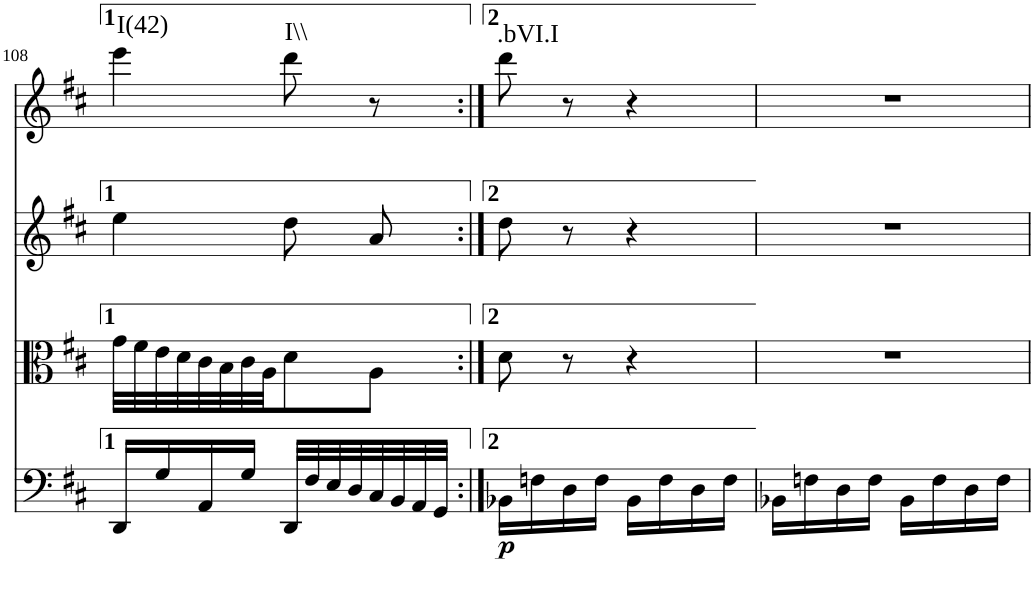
**kern	**dynam	**kern	**kern	**kern	**harte
*part4	*part4	*part3	*part2	*part1	*part1
*staff4	*staff4	*staff3	*staff2	*staff1	*
*I"Violoncello	*	*I"Viola	*I"Violin 2	*I"Violin 1	*
*I'Vc	*	*I'Vla	*I'Vln	*I'Vln	*
!!LO:PB:g=z
*clefF4	*	*clefC3	*clefG2	*clefG2	*
*k[f#c#]	*	*k[f#c#]	*k[f#c#]	*k[f#c#]	*
*D:	*	*D:	*D:	*D:	*
*M2/4	*	*M2/4	*M2/4	*M2/4	*
=108	=108	=108	=108	=108	=108
!	!	!	!	!	!LO:H:kt=I(42)
16DD/LL	.	32g\LLL	4ee\	4eee\	N
.	.	32f#\	.	.	.
16G/	.	32e\	.	.	.
.	.	32d\	.	.	.
16AA/	.	32c#\	.	.	.
.	.	32B\	.	.	.
16G/JJ	.	32c#\	.	.	.
.	.	32A\JJ	.	.	.
!	!	!	!	!	!LO:H:kt=I\\
32DD/LLL	.	8d\	8dd\L	8ddd\	N
32F#/	.	.	.	.	.
32E/	.	.	.	.	.
32D/	.	.	.	.	.
32C#/	.	8A\J	8a\J	8r	.
32BB/	.	.	.	.	.
32AA/	.	.	.	.	.
32GG/JJJ	.	.	.	.	.
=109:|!	=109:|!	=109:|!	=109:|!	=109:|!	=109:|!
!	!LO:DY:b	!	!	!	!LO:H:kt=.bVI.I
16BB-X\LL	p	8d\	8dd\	8ddd\	N
16Fn\	.	.	.	.	.
16D\	.	8r	8r	8r	.
16F\JJ	.	.	.	.	.
16BB-\LL	.	4r	4r	4r	.
16F\	.	.	.	.	.
16D\	.	.	.	.	.
16F\JJ	.	.	.	.	.
=110	=110	=110	=110	=110	=110
16BB-X\LL	.	2r	2r	2r	.
16Fn\	.	.	.	.	.
16D\	.	.	.	.	.
16F\JJ	.	.	.	.	.
16BB-\LL	.	.	.	.	.
16F\	.	.	.	.	.
16D\	.	.	.	.	.
16F\JJ	.	.	.	.	.
=	=	=	=	=	=
*-	*-	*-	*-	*-	*-
